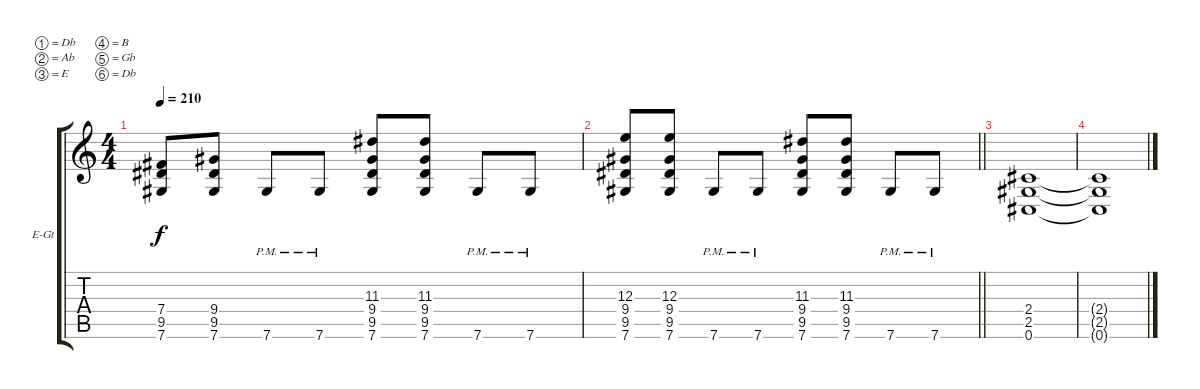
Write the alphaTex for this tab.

\bracketExtendMode groupsimilarinstruments
\firstSystemTrackNameOrientation horizontal
\otherSystemsTrackNameOrientation horizontal
\track ("Rithym 2" "E-Gt") {instrument distortionguitar}
\staff {score tabs}
\tuning (Db4 Ab3 E3 B2 Gb2 Db2)
\ts (4 4)
\tempo 210
\clef g2
\ks c
(7.4 9.5 7.6).8{dy f} (9.4 9.5 7.6).8 7.6{pm}.8 7.6{pm}.8 (11.3 9.4 9.5 7.6).8 (11.3 9.4 9.5 7.6).8 7.6{pm}.8 7.6{pm}.8 |
\barLineRight lightlight
(12.3 9.4 9.5 7.6).8 (12.3 9.4 9.5 7.6).8 7.6{pm}.8 7.6{pm}.8 (11.3 9.4 9.5 7.6).8 (11.3 9.4 9.5 7.6).8 7.6{pm}.8 7.6{pm}.8 |
(2.4 2.5 0.6).1 |
(2.4{t} 2.5{t} 0.6{t}).1
